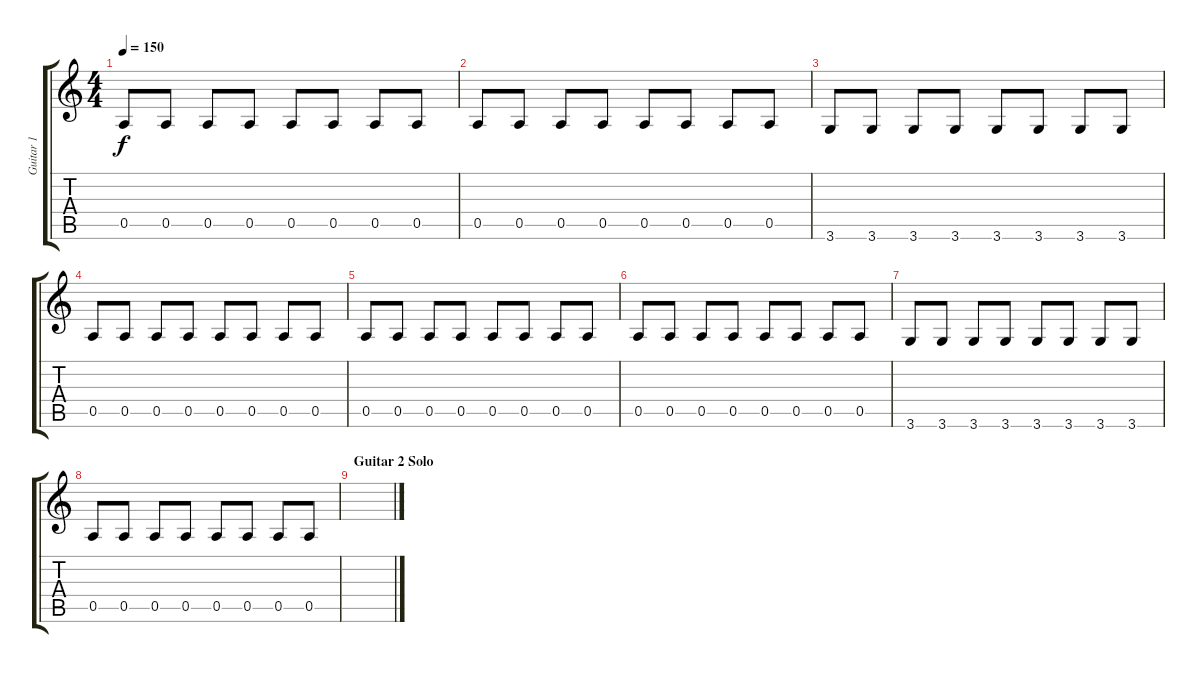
\track ("Guitar 1" "Guitar 1") {instrument overdrivenguitar}
\staff {score tabs}
\tuning (E4 B3 G3 D3 A2 E2) {hide}
\ts (4 4)
\tempo 150
\clef g2
\ks c
0.5.8{dy f} 0.5.8 0.5.8 0.5.8 0.5.8 0.5.8 0.5.8 0.5.8 |
0.5.8 0.5.8 0.5.8 0.5.8 0.5.8 0.5.8 0.5.8 0.5.8 |
3.6.8 3.6.8 3.6.8 3.6.8 3.6.8 3.6.8 3.6.8 3.6.8 |
0.5.8 0.5.8 0.5.8 0.5.8 0.5.8 0.5.8 0.5.8 0.5.8 |
0.5.8 0.5.8 0.5.8 0.5.8 0.5.8 0.5.8 0.5.8 0.5.8 |
0.5.8 0.5.8 0.5.8 0.5.8 0.5.8 0.5.8 0.5.8 0.5.8 |
3.6.8 3.6.8 3.6.8 3.6.8 3.6.8 3.6.8 3.6.8 3.6.8 |
0.5.8 0.5.8 0.5.8 0.5.8 0.5.8 0.5.8 0.5.8 0.5.8 |
\section ("" "Guitar 2 Solo")
